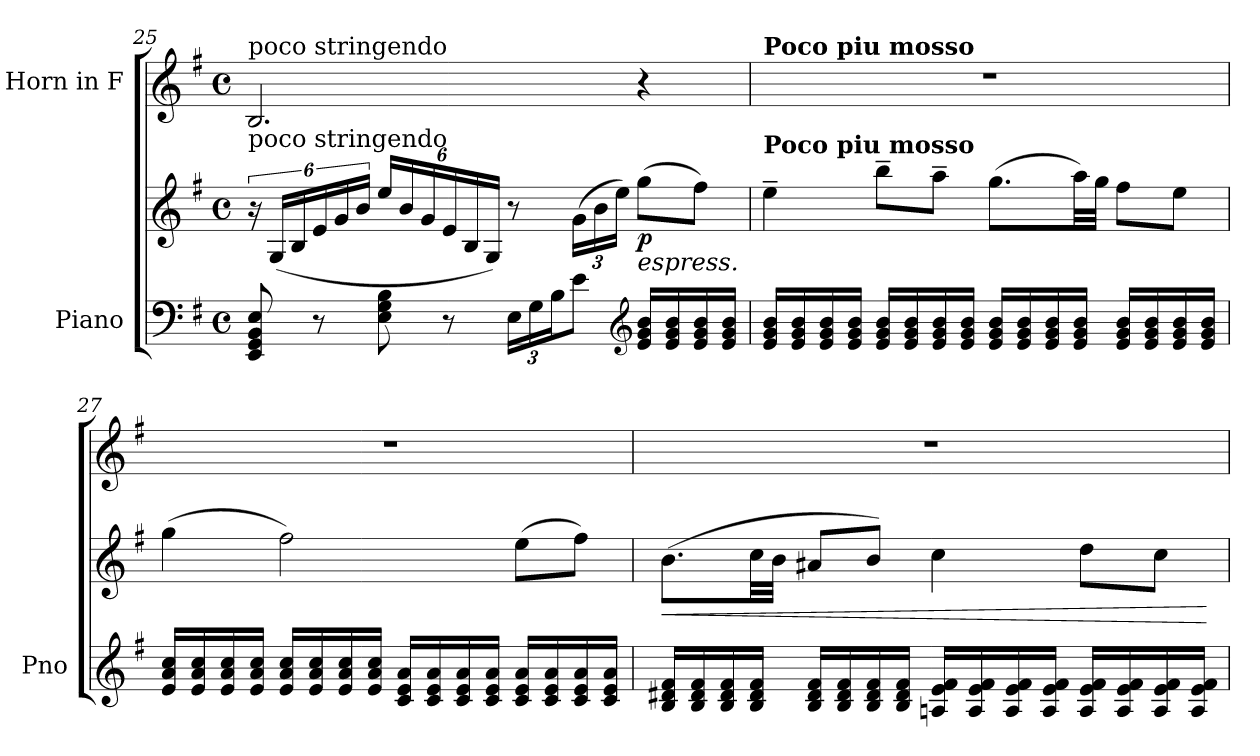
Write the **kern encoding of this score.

**kern	**kern	**dynam	**kern
*part2	*part2	*part2	*part1
*staff3	*staff2	*staff2/3	*staff1
*I"Piano	*	*	*I"Horn in F
*I'Pno	*	*	*
!!LO:LB:g=z
*clefF4	*clefG2	*	*clefG2
*	*	*	*ITrd4c7
*k[f#]	*k[f#]	*	*k[]
*M4/4	*M4/4	*	*M4/4
*met(c)	*met(c)	*	*met(c)
=25	=25	=25	=25
!	!	!	!LO:TX:a:t=poco stringendo
!	!LO:TX:a:t=poco stringendo	!	!
8EE/ 8GG/ 8BB/ 8E/	24r	.	2.E/
.	(<24G/LL	.	.
.	24B/	.	.
*	*Xbrackettup	*	*
8r	24e/	.	.
.	24g/	.	.
.	24b/JJ	.	.
8E\ 8G\ 8B\	24ee/LL	.	.
.	24b/	.	.
.	24g/	.	.
8r	24e/	.	.
.	24B/	.	.
.	24G/JJ)	.	.
*Xbrackettup	*	*	*
24E\LL	8r	.	.
24G\	.	.	.
24B\J	.	.	.
8e\J	(>24g\LL	.	.
.	24b\	.	.
.	24ee\JJ)	.	.
*clefG2	*	*	*
*	*	*	*MM65
!	!LO:TX:b:i:t=espress.	!	!
!	!	!LO:DY:b	!
16e/ 16g/ 16b/LL	(>8gg\L	p	4r
16e/ 16g/ 16b/	.	.	.
16e/ 16g/ 16b/	8ff#\J)	.	.
16e/ 16g/ 16b/JJ	.	.	.
=26	=26	=26	=26
!	!	!	!LO:TX:a:B:t=Poco piu mosso
!	!LO:TX:a:B:t=Poco piu mosso	!	!
16e/ 16g/ 16b/LL	4ee~\	.	1r
16e/ 16g/ 16b/	.	.	.
16e/ 16g/ 16b/	.	.	.
16e/ 16g/ 16b/JJ	.	.	.
16e/ 16g/ 16b/LL	8bb~\L	.	.
16e/ 16g/ 16b/	.	.	.
16e/ 16g/ 16b/	8aa~\J	.	.
16e/ 16g/ 16b/JJ	.	.	.
16e/ 16g/ 16b/LL	(>8.gg\L	.	.
16e/ 16g/ 16b/	.	.	.
16e/ 16g/ 16b/	.	.	.
16e/ 16g/ 16b/JJ	32aa\LL)	.	.
.	32gg\JJJ	.	.
16e/ 16g/ 16b/LL	8ff#\L	.	.
16e/ 16g/ 16b/	.	.	.
16e/ 16g/ 16b/	8ee\J	.	.
16e/ 16g/ 16b/JJ	.	.	.
=27	=27	=27	=27
16e/ 16a/ 16cc/LL	(>4gg\	.	1r
16e/ 16a/ 16cc/	.	.	.
16e/ 16a/ 16cc/	.	.	.
16e/ 16a/ 16cc/JJ	.	.	.
16e/ 16a/ 16cc/LL	2ff#\)	.	.
16e/ 16a/ 16cc/	.	.	.
16e/ 16a/ 16cc/	.	.	.
16e/ 16a/ 16cc/JJ	.	.	.
16c/ 16e/ 16a/LL	.	.	.
16c/ 16e/ 16a/	.	.	.
16c/ 16e/ 16a/	.	.	.
16c/ 16e/ 16a/JJ	.	.	.
16c/ 16e/ 16a/LL	(>8ee\L	.	.
16c/ 16e/ 16a/	.	.	.
16c/ 16e/ 16a/	8ff#\J)	.	.
16c/ 16e/ 16a/JJ	.	.	.
!!LO:LB:g=z
=28	=28	=28	=28
!	!	!LO:HP:b	!
16B/ 16d#X/ 16f#/LL	(>8.b\L	<	1r
16B/ 16d#/ 16f#/	.	.	.
16B/ 16d#/ 16f#/	.	.	.
16B/ 16d#/ 16f#/JJ	32cc\LL	.	.
.	32b\JJJ	.	.
16B/ 16d#/ 16f#/LL	8a#X/L	.	.
16B/ 16d#/ 16f#/	.	.	.
16B/ 16d#/ 16f#/	8b/J)	.	.
16B/ 16d#/ 16f#/JJ	.	.	.
16An/ 16e/ 16f#/LL	4cc\	.	.
16A/ 16e/ 16f#/	.	.	.
16A/ 16e/ 16f#/	.	.	.
16A/ 16e/ 16f#/JJ	.	.	.
16A/ 16e/ 16f#/LL	8dd\L	.	.
16A/ 16e/ 16f#/	.	.	.
16A/ 16e/ 16f#/	8cc\J	.	.
16A/ 16e/ 16f#/JJ	.	.	.
.	.	[	.
=	=	=	=
*-	*-	*-	*-
